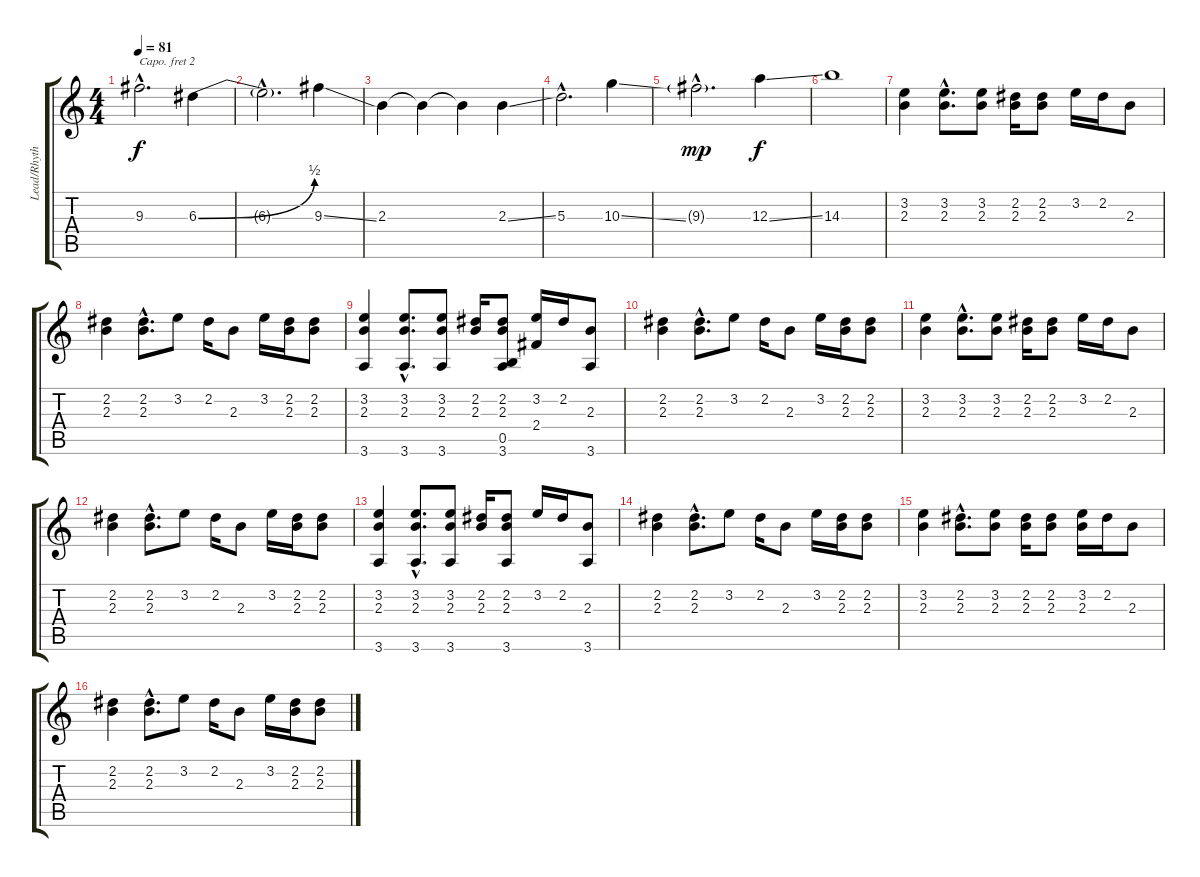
\track ("Lead/Rhythm" "Lead/Rhyth") {instrument overdrivenguitar}
\staff {score tabs}
\capo 2
\tuning (E4 B3 G3 D3 A2 E2) {hide}
\ts (4 4)
\tempo 81
\clef g2
\ks c
9.3{hac t}.2{d dy f} 6.3{be (bend 0 0 60 2)}.4 |
6.3{hac t}.2{d} 9.3{ss}.4 |
2.3.4 2.3{t}.4 2.3{t}.4 2.3{ss}.4 |
5.3{hac}.2{d} 10.3{ss}.4 |
9.3{g hac}.2{d dy mp} 12.3{ss}.4{dy f} |
14.3.1 |
(3.2 2.3).4 (3.2{hac} 2.3{hac}).8{d} (3.2 2.3).8 (2.2 2.3).16 (2.2 2.3).8 3.2.16 2.2.16 2.3.8 |
(2.2 2.3).4 (2.2{hac} 2.3{hac}).8{d} 3.2.8 2.2.16 2.3.8 3.2.16 (2.2 2.3).16 (2.2 2.3).8 |
(3.2 2.3 3.6).4 (3.2{hac} 2.3{hac} 3.6{hac}).8{d} (3.2 2.3 3.6).8 (2.2 2.3).16 (2.2 2.3 0.5 3.6).8 (3.2 2.4).16 2.2.16 (2.3 3.6).8 |
(2.2 2.3).4 (2.2{hac} 2.3{hac}).8{d} 3.2.8 2.2.16 2.3.8 3.2.16 (2.2 2.3).16 (2.2 2.3).8 |
(3.2 2.3).4 (3.2{hac} 2.3{hac}).8{d} (3.2 2.3).8 (2.2 2.3).16 (2.2 2.3).8 3.2.16 2.2.16 2.3.8 |
(2.2 2.3).4 (2.2{hac} 2.3{hac}).8{d} 3.2.8 2.2.16 2.3.8 3.2.16 (2.2 2.3).16 (2.2 2.3).8 |
(3.2 2.3 3.6).4 (3.2{hac} 2.3{hac} 3.6{hac}).8{d} (3.2 2.3 3.6).8 (2.2 2.3).16 (2.2 2.3 3.6).8 3.2.16 2.2.16 (2.3 3.6).8 |
(2.2 2.3).4 (2.2{hac} 2.3{hac}).8{d} 3.2.8 2.2.16 2.3.8 3.2.16 (2.2 2.3).16 (2.2 2.3).8 |
(3.2 2.3).4 (2.2{hac} 2.3{hac}).8{d} (3.2 2.3).8 (2.2 2.3).16 (2.2 2.3).8 (3.2 2.3).16 2.2.16 2.3.8 |
(2.2 2.3).4 (2.2{hac} 2.3{hac}).8{d} 3.2.8 2.2.16 2.3.8 3.2.16 (2.2 2.3).16 (2.2 2.3).8
